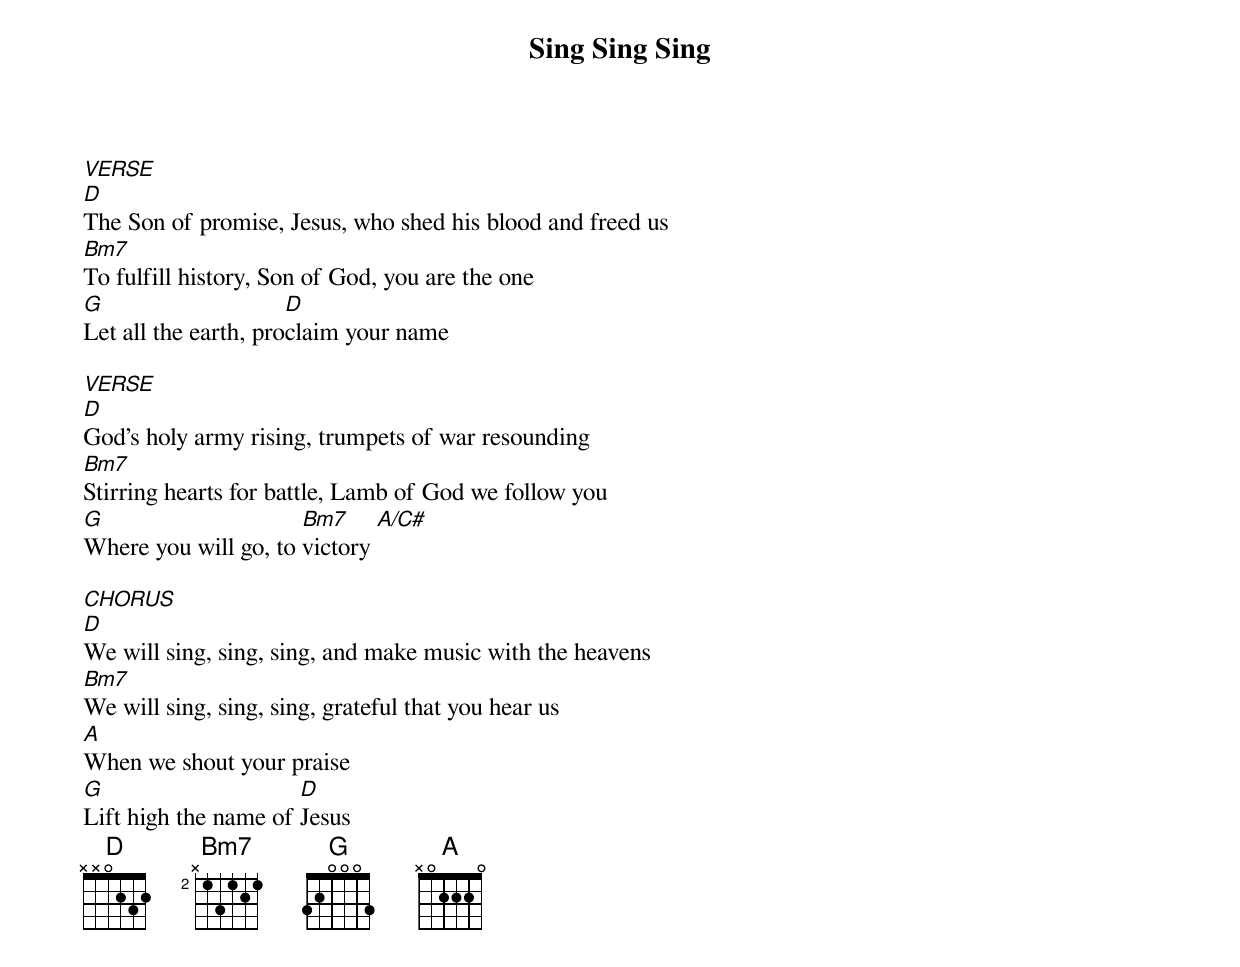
{title: Sing Sing Sing}
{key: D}
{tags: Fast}
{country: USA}

[VERSE]
[D]The Son of promise, Jesus, who shed his blood and freed us
[Bm7]To fulfill history, Son of God, you are the one
[G]Let all the earth, pro[D]claim your name

[VERSE]
[D]God’s holy army rising, trumpets of war resounding
[Bm7]Stirring hearts for battle, Lamb of God we follow you
[G]Where you will go, to [Bm7]victory [A/C#]

[CHORUS]
[D]We will sing, sing, sing, and make music with the heavens
[Bm7]We will sing, sing, sing, grateful that you hear us
[A]When we shout your praise
[G]Lift high the name of [D]Jesus
